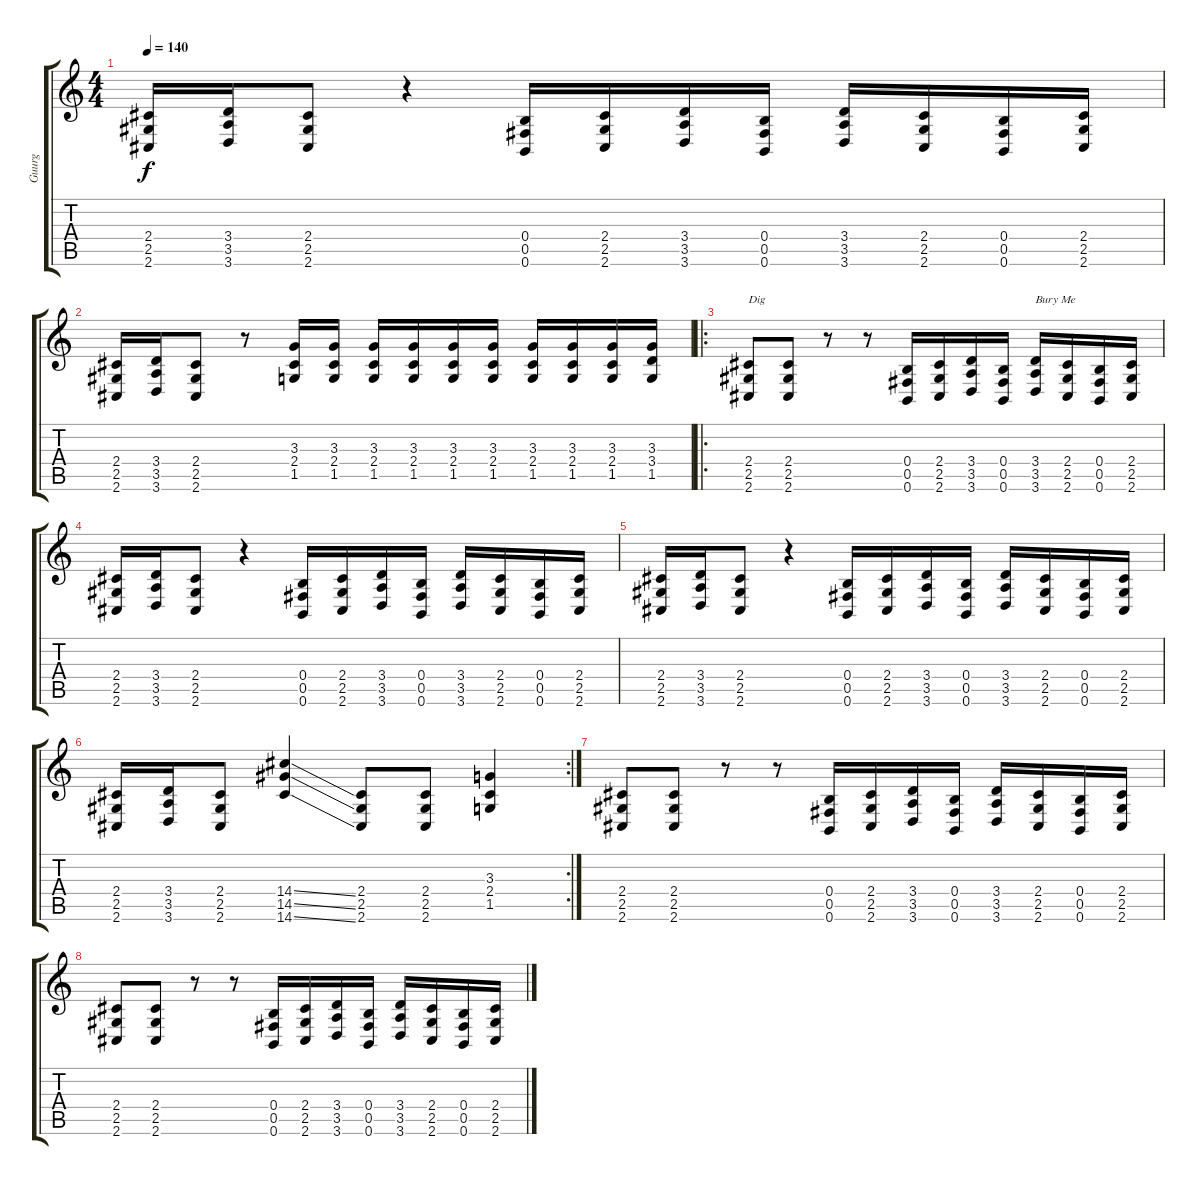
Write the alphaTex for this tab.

\track ("Guurg" "Guurg") {instrument distortionguitar}
\staff {score tabs}
\tuning (Db4 Ab3 E3 B2 Gb2 B1) {hide}
\ts (4 4)
\tempo 140
\clef g2
\ks c
(2.4 2.5 2.6).16{dy f} (3.4 3.5 3.6).16 (2.4 2.5 2.6).8 r.4 (0.4 0.5 0.6).16 (2.4 2.5 2.6).16 (3.4 3.5 3.6).16 (0.4 0.5 0.6).16 (3.4 3.5 3.6).16 (2.4 2.5 2.6).16 (0.4 0.5 0.6).16 (2.4 2.5 2.6).16 |
(2.4 2.5 2.6).16 (3.4 3.5 3.6).16 (2.4 2.5 2.6).8 r.8 (3.3 2.4 1.5).16 (3.3 2.4 1.5).16 (3.3 2.4 1.5).16 (3.3 2.4 1.5).16 (3.3 2.4 1.5).16 (3.3 2.4 1.5).16 (3.3 2.4 1.5).16 (3.3 2.4 1.5).16 (3.3 2.4 1.5).16 (3.3 3.4 1.5).16 |
\ro
(2.4 2.5 2.6).8{txt "Dig"} (2.4 2.5 2.6).8 r.8 r.8 (0.4 0.5 0.6).16 (2.4 2.5 2.6).16 (3.4 3.5 3.6).16 (0.4 0.5 0.6).16 (3.4 3.5 3.6).16{txt "Bury Me"} (2.4 2.5 2.6).16 (0.4 0.5 0.6).16 (2.4 2.5 2.6).16 |
(2.4 2.5 2.6).16 (3.4 3.5 3.6).16 (2.4 2.5 2.6).8 r.4 (0.4 0.5 0.6).16 (2.4 2.5 2.6).16 (3.4 3.5 3.6).16 (0.4 0.5 0.6).16 (3.4 3.5 3.6).16 (2.4 2.5 2.6).16 (0.4 0.5 0.6).16 (2.4 2.5 2.6).16 |
(2.4 2.5 2.6).16 (3.4 3.5 3.6).16 (2.4 2.5 2.6).8 r.4 (0.4 0.5 0.6).16 (2.4 2.5 2.6).16 (3.4 3.5 3.6).16 (0.4 0.5 0.6).16 (3.4 3.5 3.6).16 (2.4 2.5 2.6).16 (0.4 0.5 0.6).16 (2.4 2.5 2.6).16 |
\rc 2
(2.4 2.5 2.6).16 (3.4 3.5 3.6).16 (2.4 2.5 2.6).8 (14.4{ss} 14.5{ss} 14.6{ss}).4 (2.4 2.5 2.6).8 (2.4 2.5 2.6).8 (3.3 2.4 1.5).4 |
(2.4 2.5 2.6).8 (2.4 2.5 2.6).8 r.8 r.8 (0.4 0.5 0.6).16 (2.4 2.5 2.6).16 (3.4 3.5 3.6).16 (0.4 0.5 0.6).16 (3.4 3.5 3.6).16 (2.4 2.5 2.6).16 (0.4 0.5 0.6).16 (2.4 2.5 2.6).16 |
(2.4 2.5 2.6).8 (2.4 2.5 2.6).8 r.8 r.8 (0.4 0.5 0.6).16 (2.4 2.5 2.6).16 (3.4 3.5 3.6).16 (0.4 0.5 0.6).16 (3.4 3.5 3.6).16 (2.4 2.5 2.6).16 (0.4 0.5 0.6).16 (2.4 2.5 2.6).16
